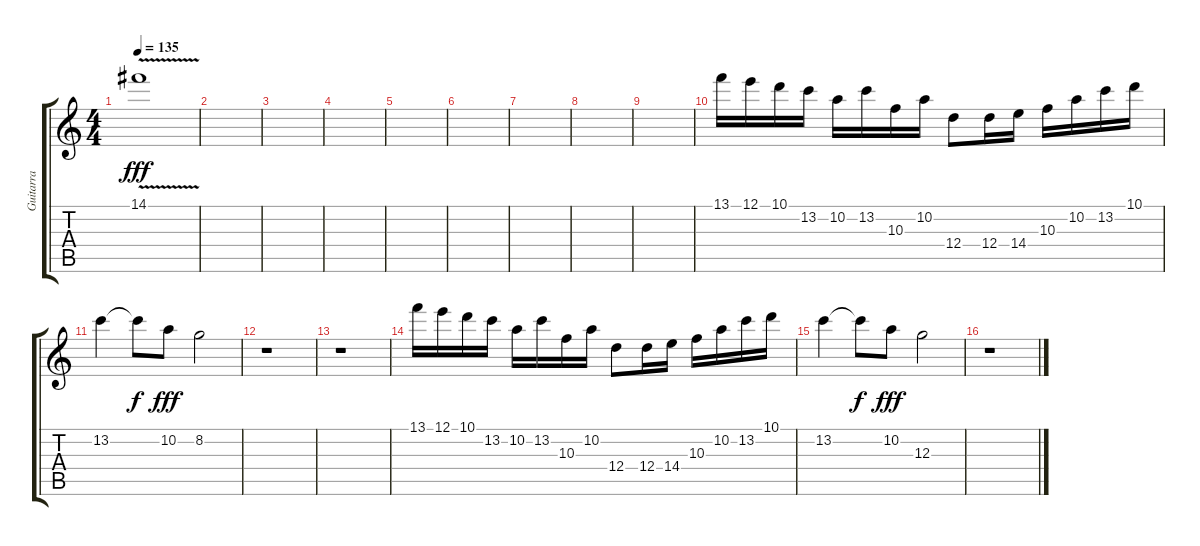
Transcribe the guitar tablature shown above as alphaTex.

\track ("Guitarra" "Guitarra") {instrument distortionguitar}
\staff {score tabs}
\tuning (E4 B3 G3 D3 A2 E2) {hide}
\ts (4 4)
\tempo 135
\clef g2
\ks c
14.1{v}.1{dy fff} |
|
|
|
|
|
|
|
|
13.1.16 12.1.16 10.1.16 13.2.16 10.2.16 13.2.16 10.3.16 10.2.16 12.4.8 12.4.16 14.4.16 10.3.16 10.2.16 13.2.16 10.1.16 |
13.2.4 13.2{t}.8{dy f} 10.2.8{dy fff} 8.2.2 |
r.1 |
r.1 |
13.1.16 12.1.16 10.1.16 13.2.16 10.2.16 13.2.16 10.3.16 10.2.16 12.4.8 12.4.16 14.4.16 10.3.16 10.2.16 13.2.16 10.1.16 |
13.2.4 13.2{t}.8{dy f} 10.2.8{dy fff} 12.3.2 |
r.1
